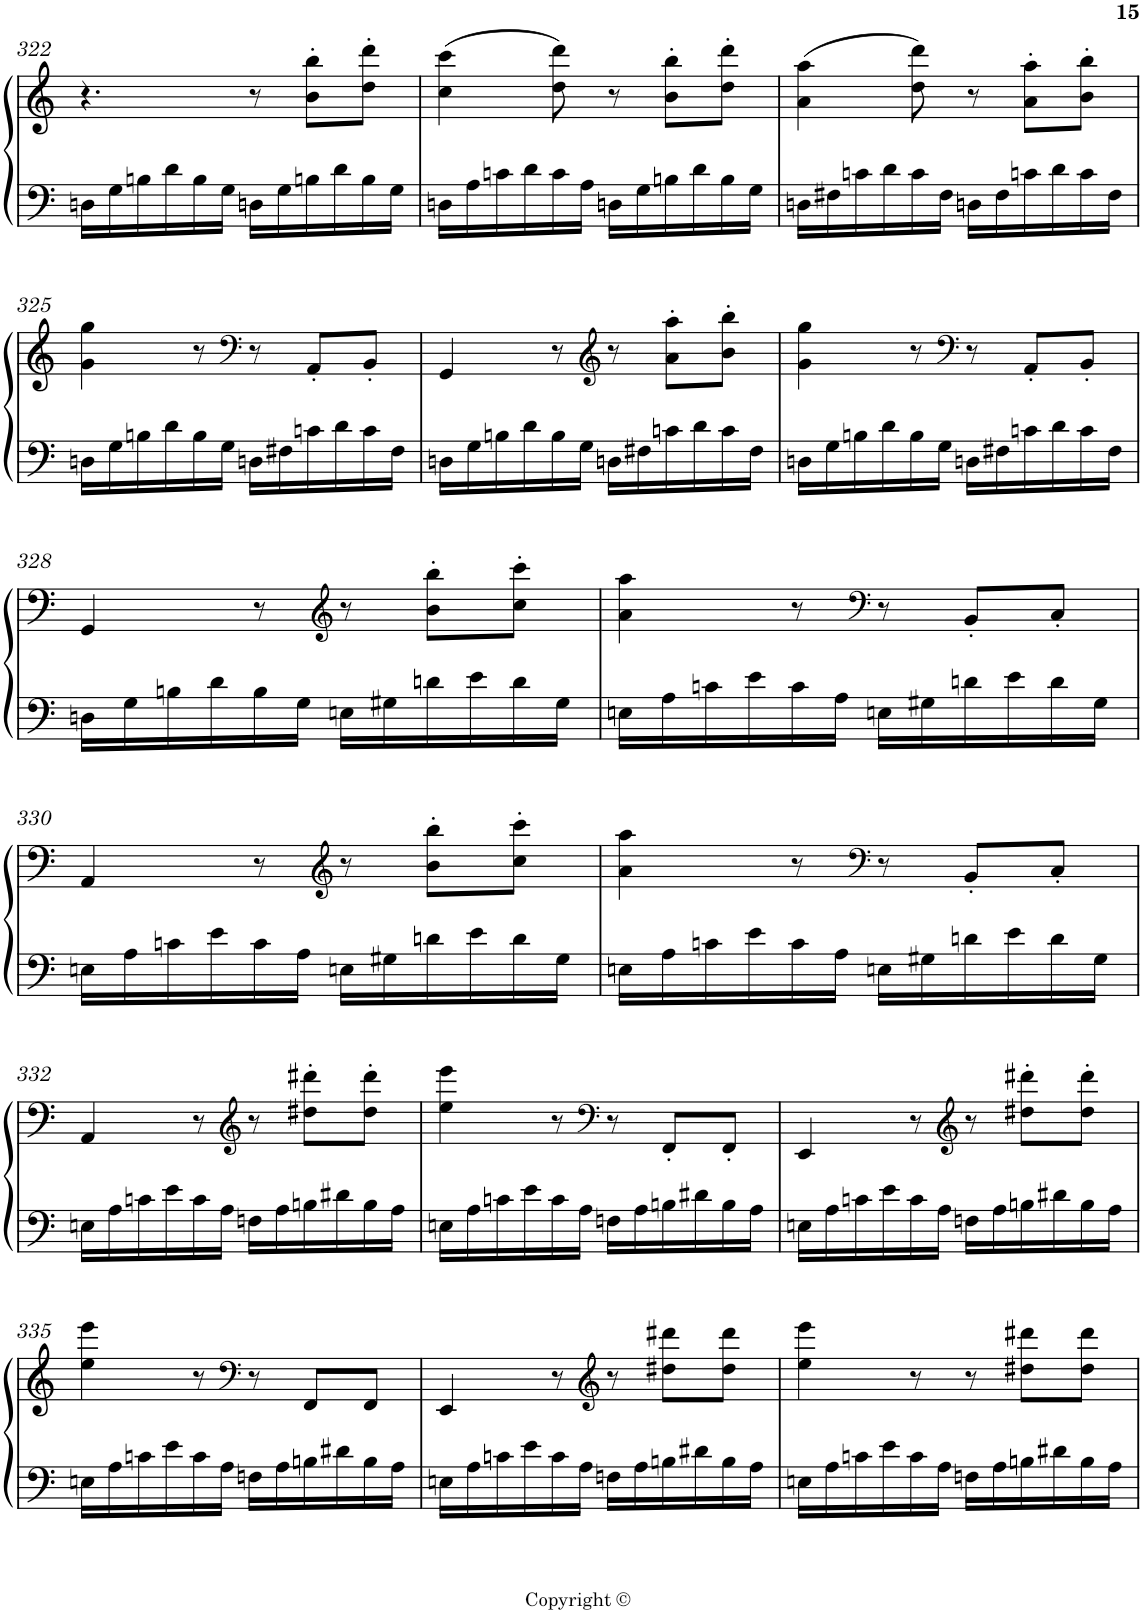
**kern	**kern
*part1	*part1
*staff2	*staff1
*I"Piano	*
*I'Pno.	*
!!LO:PB:g=z
*clefF4	*clefG2
*k[]	*k[]
*a:	*a:
*M6/8	*M6/8
=322	=322
16Dn\LL	4.r
16G\	.
16Bn\	.
16d\	.
16B\	.
16G\JJ	.
16Dn\LL	8r
16G\	.
16Bn\	8b\' 8bb\'L
16d\	.
16B\	8dd\' 8ddd\'J
16G\JJ	.
=323	=323
16Dn\LL	(>4cc\ 4ccc\
16A\	.
16cn\	.
16d\	.
16c\	8dd\ 8ddd\)
16A\JJ	.
16Dn\LL	8r
16G\	.
16Bn\	8b\' 8bb\'L
16d\	.
16B\	8dd\' 8ddd\'J
16G\JJ	.
=324	=324
16Dn\LL	(>4a\ 4aa\
16F#X\	.
16cn\	.
16d\	.
16c\	8dd\ 8ddd\)
16F#\JJ	.
16Dn\LL	8r
16F#\	.
16cn\	8a\' 8aa\'L
16d\	.
16c\	8b\' 8bb\'J
16F#\JJ	.
!!LO:LB:g=z
=325	=325
16Dn\LL	4g\ 4gg\
16G\	.
16Bn\	.
16d\	.
16B\	8r
16G\JJ	.
*	*clefF4
16Dn\LL	8r
16F#X\	.
16cn\	8AA'/L
16d\	.
16c\	8BB'/J
16F#\JJ	.
=326	=326
16Dn\LL	4GG/
16G\	.
16Bn\	.
16d\	.
16B\	8r
16G\JJ	.
*	*clefG2
16Dn\LL	8r
16F#X\	.
16cn\	8a\' 8aa\'L
16d\	.
16c\	8b\' 8bb\'J
16F#\JJ	.
=327	=327
16Dn\LL	4g\ 4gg\
16G\	.
16Bn\	.
16d\	.
16B\	8r
16G\JJ	.
*	*clefF4
16Dn\LL	8r
16F#X\	.
16cn\	8AA'/L
16d\	.
16c\	8BB'/J
16F#\JJ	.
!!LO:LB:g=z
=328	=328
16Dn\LL	4GG/
16G\	.
16Bn\	.
16d\	.
16B\	8r
16G\JJ	.
*	*clefG2
16En\LL	8r
16G#X\	.
16dn\	8b\' 8bb\'L
16e\	.
16d\	8cc\' 8ccc\'J
16G#\JJ	.
=329	=329
16En\LL	4a\ 4aa\
16A\	.
16cn\	.
16e\	.
16c\	8r
16A\JJ	.
*	*clefF4
16En\LL	8r
16G#X\	.
16dn\	8BB'/L
16e\	.
16d\	8C'/J
16G#\JJ	.
!!LO:LB:g=z
=330	=330
16En\LL	4AA/
16A\	.
16cn\	.
16e\	.
16c\	8r
16A\JJ	.
*	*clefG2
16En\LL	8r
16G#X\	.
16dn\	8b\' 8bb\'L
16e\	.
16d\	8cc\' 8ccc\'J
16G#\JJ	.
=331	=331
16En\LL	4a\ 4aa\
16A\	.
16cn\	.
16e\	.
16c\	8r
16A\JJ	.
*	*clefF4
16En\LL	8r
16G#X\	.
16dn\	8BB'/L
16e\	.
16d\	8C'/J
16G#\JJ	.
!!LO:LB:g=z
=332	=332
16En\LL	4AA/
16A\	.
16cn\	.
16e\	.
16c\	8r
16A\JJ	.
*	*clefG2
16Fn\LL	8r
16A\	.
16Bn\	8dd#X\' 8ddd#X\'L
16d#X\	.
16B\	8dd#\' 8ddd#\'J
16A\JJ	.
=333	=333
16En\LL	4ee\ 4eee\
16A\	.
16cn\	.
16e\	.
16c\	8r
16A\JJ	.
*	*clefF4
16Fn\LL	8r
16A\	.
16Bn\	8FF'/L
16d#X\	.
16B\	8FF'/J
16A\JJ	.
=334	=334
16En\LL	4EE/
16A\	.
16cn\	.
16e\	.
16c\	8r
16A\JJ	.
*	*clefG2
16Fn\LL	8r
16A\	.
16Bn\	8dd#X\' 8ddd#X\'L
16d#X\	.
16B\	8dd#\' 8ddd#\'J
16A\JJ	.
!!LO:LB:g=z
=335	=335
16En\LL	4ee\ 4eee\
16A\	.
16cn\	.
16e\	.
16c\	8r
16A\JJ	.
*	*clefF4
16Fn\LL	8r
16A\	.
16Bn\	8FF/L
16d#X\	.
16B\	8FF/J
16A\JJ	.
=336	=336
16En\LL	4EE/
16A\	.
16cn\	.
16e\	.
16c\	8r
16A\JJ	.
*	*clefG2
16Fn\LL	8r
16A\	.
16Bn\	8dd#X\ 8ddd#X\L
16d#X\	.
16B\	8dd#\ 8ddd#\J
16A\JJ	.
=337	=337
16En\LL	4ee\ 4eee\
16A\	.
16cn\	.
16e\	.
16c\	8r
16A\JJ	.
16Fn\LL	8r
16A\	.
16Bn\	8dd#X\ 8ddd#X\L
16d#X\	.
16B\	8dd#\ 8ddd#\J
16A\JJ	.
=	=
*-	*-
